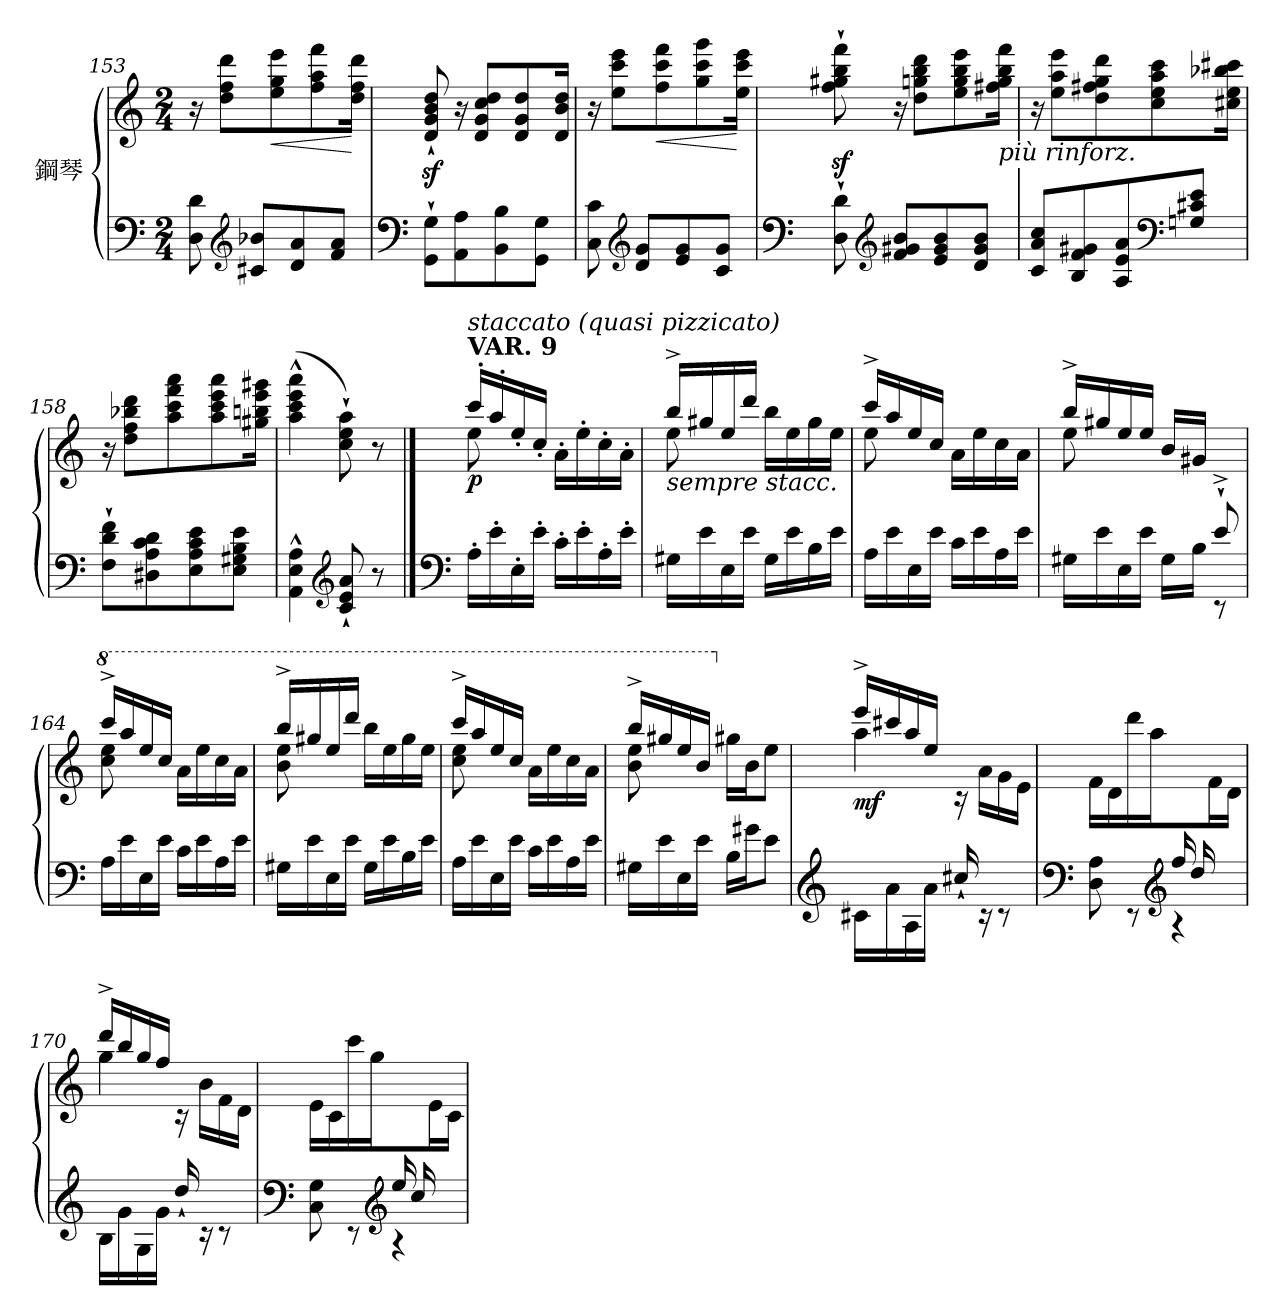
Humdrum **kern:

**kern	**kern	**dynam
*part1	*part1	*part1
*staff2	*staff1	*staff1/2
*I"鋼琴	*	*
*clefF4	*clefG2	*
*k[]	*k[]	*
*M2/4	*M2/4	*
=153	=153	=153
8D\ 8d\	16r	.
.	8dd\ 8ff\ 8ddd\L	.
*clefG2	*	*
8c#X/ 8b-X/L	.	.
!	!	!LO:HP:b
.	8ee\ 8gg\ 8eee\	<
8d/ 8a/	.	.
.	8ff\ 8aa\ 8fff\	.
8f/ 8a/J	.	.
.	16dd\ 16ff\ 16ddd\Jk	[
=154	=154	=154
*clefF4	*	*
8GG\` 8G\`L	8d/z<` 8g/z<` 8b/z<` 8dd/z<`	.
8AA\ 8A\	16r	.
.	8d/ 8g/ 8cc/ 8dd/L	.
8BB\ 8B\	.	.
.	8d/ 8g/ 8dd/	.
8GG\ 8G\J	.	.
.	16d/ 16b/ 16dd/Jk	.
=155	=155	=155
8C\ 8c\	16r	.
.	8ee\ 8ccc\ 8eee\L	.
*clefG2	*	*
8d/ 8g/L	.	.
!	!	!LO:HP:b
.	8ff\ 8ccc\ 8fff\	<
8e/ 8g/	.	.
.	8gg\ 8ccc\ 8ggg\	.
8c/ 8g/J	.	.
.	16ee\ 16ccc\ 16eee\Jk	[
!!LO:LB:g=z
=156	=156	=156
*clefF4	*	*
8D\` 8d\`	8ff\z<` 8gg#X\z<` 8bb\z<` 8fff\z<`	.
*clefG2	*	*
8f/ 8g#X/ 8b/L	16r	.
.	8dd\ 8ggn\ 8bb\ 8ddd\L	.
8e/ 8g#/ 8b/	.	.
.	8ee\ 8gg\ 8bb\ 8eee\	.
8d/ 8g#/ 8b/J	.	.
!	!LO:TX:b:i:t=più rinforz.	!
.	16ff#X\ 16gg\ 16bb\ 16fff\Jk	.
=157	=157	=157
8c/ 8a/ 8cc/L	16r	.
.	8ee\ 8aa\ 8eee\L	.
8B/ 8f/ 8g#X/	.	.
.	8dd\ 8ff#X\ 8gg\ 8ddd\	.
8A/ 8e/ 8a/	.	.
.	8cc\ 8ee\ 8aa\ 8ccc\	.
*clefF4	*	*
8Gn/ 8c#X/ 8e/J	.	.
.	16cc#X\ 16ee\ 16bb-X\ 16ccc#X\Jk	.
=158	=158	=158
8F\` 8d\` 8f\`L	16r	.
.	8dd\ 8ff\ 8bb-X\ 8ddd\L	.
8D#X\ 8A\ 8c\ 8d\	.	.
.	8aa\ 8ccc\ 8fff\ 8aaa\	.
8E\ 8A\ 8c\ 8e\	.	.
.	8aa\ 8ccc\ 8eee\ 8aaa\	.
8E\ 8G#X\ 8B\ 8e\J	.	.
.	16gg#X\ 16bbn\ 16eee\ 16ggg#X\Jk	.
=159	=159	=159
4AA\^^ 4E\^^ 4A\^^	(>4aa\^^ 4ccc\^^ 4eee\^^ 4aaa\^^	.
*clefG2	*	*
8c/` 8e/` 8a/`	8cc\` 8ee\` 8aa\`)	.
8r	8r	.
!!LO:PB:g=z
==160	==160	==160
*clefF4	*	*
*	*^	*
!	!LO:TX:a:B:t=VAR. 9	!	!
!	!LO:TX:a:i:t=staccato (quasi pizzicato)	!	!
!	!	!	!LO:DY:b
16A'\LL	16ccc:'/LL	8ee\	p
16e'\	16aa'/	.	.
16E'\	16ee'/	4.ryy	.
16e'\JJ	16cc'/JJ	.	.
16c'\LL	16a'\LL	.	.
16e'\	16ee'\	.	.
16A'\	16cc'\	.	.
16e'\JJ	16a'\JJ	.	.
=161	=161	=161	=161
!	!LO:TX:b:i:t=sempre stacc.	!	!
16G#X\LL	16bb:^/LL	8ee\	.
16e\	16gg#X/	.	.
16E\	16ee/	4.ryy	.
16e\JJ	16ddd/JJ	.	.
16G#\LL	16bb\LL	.	.
16e\	16ee\	.	.
16B\	16gg#\	.	.
16e\JJ	16ee\JJ	.	.
=162	=162	=162	=162
16A\LL	16ccc:^/LL	8ee\	.
16e\	16aa/	.	.
16E\	16ee/	4.ryy	.
16e\JJ	16cc/JJ	.	.
16c\LL	16a\LL	.	.
16e\	16ee\	.	.
16A\	16cc\	.	.
16e\JJ	16a\JJ	.	.
=163	=163	=163	=163
*^	*	*	*
4.ryy	16G#X\LL	16bb:^/LL	8ee\	.
.	16e\	16gg#X/	.	.
.	16E\	16ee/	8ryy	.
.	16e\JJ	16ee/JJ	.	.
.	16G#\LL	16b/LL	4ryy	.
.	16B\JJ	16g#X/JJ	.	.
8e`^/	8rEE	8ryy	.	.
*v	*v	*	*	*
!!LO:LB:g=z	!!
=164	=164	=164	=164
*	*8va	*	*
16A\LL	16cccc:^/LL	8ccc\ 8eee\	.
16e\	16aaa/	.	.
16E\	16eee/	4.ryy	.
16e\JJ	16ccc/JJ	.	.
16c\LL	16aa\LL	.	.
16e\	16eee\	.	.
16A\	16ccc\	.	.
16e\JJ	16aa\JJ	.	.
=165	=165	=165	=165
16G#X\LL	16bbb:^/LL	8bb\ 8eee\	.
16e\	16ggg#X/	.	.
16E\	16eee/	4.ryy	.
16e\JJ	16dddd/JJ	.	.
16G#\LL	16bbb\LL	.	.
16e\	16eee\	.	.
16B\	16ggg#\	.	.
16e\JJ	16eee\JJ	.	.
=166	=166	=166	=166
16A\LL	16cccc:^/LL	8ccc\ 8eee\	.
16e\	16aaa/	.	.
16E\	16eee/	4.ryy	.
16e\JJ	16ccc/JJ	.	.
16c\LL	16aa\LL	.	.
16e\	16eee\	.	.
16A\	16ccc\	.	.
16e\JJ	16aa\JJ	.	.
=167	=167	=167	=167
16G#X\LL	16bbb:^/LL	8bb\ 8eee\	.
16e\	16ggg#X/	.	.
16E\	16eee/	4.ryy	.
16e\JJ	16bb/JJ	.	.
*	*X8va	*	*
16B\LL	16gg#X\LL	.	.
16g#X\J	16b\J	.	.
8e\J	8ee\J	.	.
!!LO:LB:g=z	!!
=168	=168	=168	=168
*clefG2	*	*	*
!	!	!	!LO:DY:b
16c#X\LL	16eee:^/LL	4aa\	mf
16a\	16ccc#X/	.	.
16A\	16aa/	.	.
16a\JJ	16ee/JJ	.	.
16cc#X`/	16rc	4ryy	.
16rc	16a\LL	.	.
8rc	16g\	.	.
.	16e\JJ	.	.
*	*v	*v	*
=169	=169	=169
*clefF4	*	*
*^	*	*
4ryy	8D\ 8A\	16f\LL	.
.	.	16d\	.
.	8rEE	16ddd\	.
.	.	16aa\	.
*clefG2	*	*	*
16ff/	4rA	8ryy	.
16dd/	.	.	.
8ryy	.	16f\	.
.	.	16d\JJ	.
*v	*v	*	*
=170	=170	=170
*	*^	*
16B\LL	16ddd:^/LL	4gg\	.
16g\	16bb/	.	.
16G\	16gg/	.	.
16g\JJ	16ff/JJ	.	.
16dd`/	16rc	4ryy	.
16rc	16b\LL	.	.
8rc	16f\	.	.
.	16d\JJ	.	.
*	*v	*v	*
=171	=171	=171
*clefF4	*	*
*^	*	*
4ryy	8C\ 8G\	16e\LL	.
.	.	16c\	.
.	8rEE	16ccc\	.
.	.	16gg\	.
*clefG2	*	*	*
16ee/	4rA	8ryy	.
16cc/	.	.	.
8ryy	.	16e\	.
.	.	16c\JJ	.
*v	*v	*	*
=	=	=
*-	*-	*-
